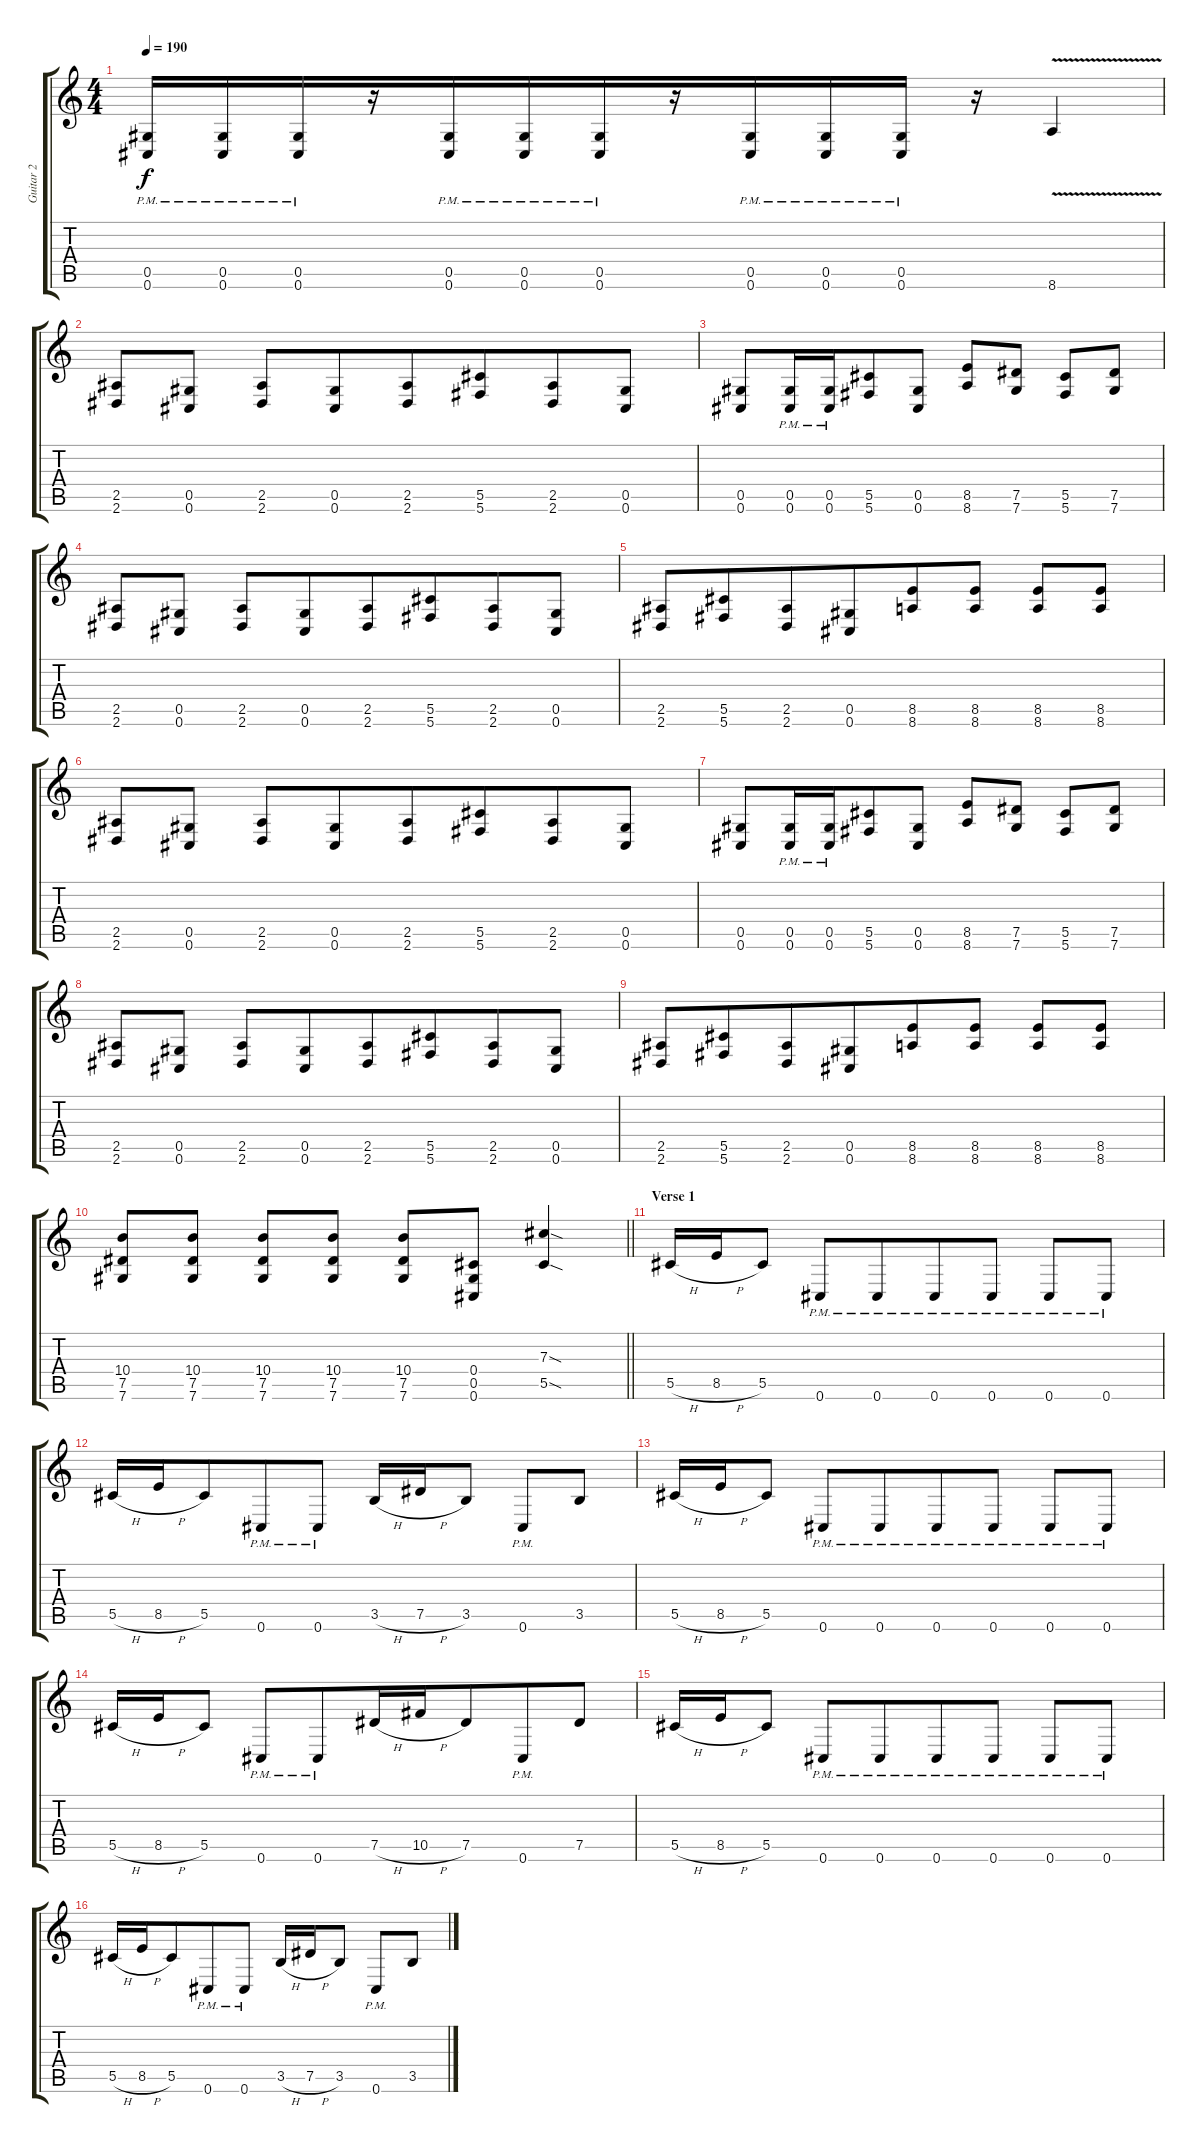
\track ("Guitar 2" "Guitar 2") {instrument distortionguitar}
\staff {score tabs}
\tuning (Eb4 Bb3 Gb3 Db3 Ab2 Db2) {hide}
\ts (4 4)
\tempo 190
\clef g2
\ks c
(0.5{pm} 0.6{pm}).16{dy f} (0.5{pm} 0.6{pm}).16 (0.5{pm} 0.6{pm}).16{beam merge} r.16 (0.5{pm} 0.6{pm}).16{beam merge} (0.5{pm} 0.6{pm}).16 (0.5{pm} 0.6{pm}).16{beam merge} r.16 (0.5{pm} 0.6{pm}).16{beam merge} (0.5{pm} 0.6{pm}).16{beam merge} (0.5{pm} 0.6{pm}).16 r.16 8.6{v}.4 |
(2.5 2.6).8 (0.5 0.6).8 (2.5 2.6).8 (0.5 0.6).8{beam merge} (2.5 2.6).8{beam merge} (5.5 5.6).8{beam merge} (2.5 2.6).8 (0.5 0.6).8 |
(0.5 0.6).8{beam merge} (0.5{pm} 0.6{pm}).16{beam merge} (0.5{pm} 0.6{pm}).16{beam merge} (5.5 5.6).8 (0.5 0.6).8 (8.5 8.6).8 (7.5 7.6).8 (5.5 5.6).8 (7.5 7.6).8 |
(2.5 2.6).8 (0.5 0.6).8 (2.5 2.6).8 (0.5 0.6).8{beam merge} (2.5 2.6).8{beam merge} (5.5 5.6).8{beam merge} (2.5 2.6).8 (0.5 0.6).8 |
(2.5 2.6).8{beam merge} (5.5 5.6).8{beam merge} (2.5 2.6).8 (0.5 0.6).8{beam merge} (8.5 8.6).8 (8.5 8.6).8 (8.5 8.6).8 (8.5 8.6).8 |
(2.5 2.6).8 (0.5 0.6).8 (2.5 2.6).8 (0.5 0.6).8{beam merge} (2.5 2.6).8{beam merge} (5.5 5.6).8{beam merge} (2.5 2.6).8 (0.5 0.6).8 |
(0.5 0.6).8{beam merge} (0.5{pm} 0.6{pm}).16{beam merge} (0.5{pm} 0.6{pm}).16{beam merge} (5.5 5.6).8 (0.5 0.6).8 (8.5 8.6).8 (7.5 7.6).8 (5.5 5.6).8 (7.5 7.6).8 |
(2.5 2.6).8 (0.5 0.6).8 (2.5 2.6).8 (0.5 0.6).8{beam merge} (2.5 2.6).8{beam merge} (5.5 5.6).8{beam merge} (2.5 2.6).8 (0.5 0.6).8 |
(2.5 2.6).8{beam merge} (5.5 5.6).8{beam merge} (2.5 2.6).8 (0.5 0.6).8{beam merge} (8.5 8.6).8 (8.5 8.6).8 (8.5 8.6).8 (8.5 8.6).8 |
\barLineRight lightlight
(10.4 7.5 7.6).8 (10.4 7.5 7.6).8 (10.4 7.5 7.6).8 (10.4 7.5 7.6).8 (10.4 7.5 7.6).8 (0.4 0.5 0.6).8{beam merge} (7.3{sod} 5.5{sod}).4 |
\section ("" "Verse 1")
5.5{h}.16 8.5{h}.16{beam merge} 5.5.8 0.6{pm}.8 0.6{pm}.8{beam merge} 0.6{pm}.8 0.6{pm}.8 0.6{pm}.8{beam merge} 0.6{pm}.8 |
5.5{h}.16 8.5{h}.16{beam merge} 5.5.8{beam merge} 0.6{pm}.8{beam merge} 0.6{pm}.8 3.5{h}.16 7.5{h}.16 3.5.8 0.6{pm}.8 3.5.8 |
5.5{h}.16 8.5{h}.16{beam merge} 5.5.8 0.6{pm}.8 0.6{pm}.8{beam merge} 0.6{pm}.8 0.6{pm}.8 0.6{pm}.8{beam merge} 0.6{pm}.8 |
5.5{h}.16 8.5{h}.16{beam merge} 5.5.8 0.6{pm}.8 0.6{pm}.8{beam merge} 7.5{h}.16 10.5{h}.16 7.5.8{beam merge} 0.6{pm}.8 7.5.8 |
5.5{h}.16 8.5{h}.16{beam merge} 5.5.8 0.6{pm}.8 0.6{pm}.8{beam merge} 0.6{pm}.8 0.6{pm}.8 0.6{pm}.8{beam merge} 0.6{pm}.8 |
5.5{h}.16 8.5{h}.16{beam merge} 5.5.8{beam merge} 0.6{pm}.8{beam merge} 0.6{pm}.8 3.5{h}.16 7.5{h}.16 3.5.8 0.6{pm}.8 3.5.8
